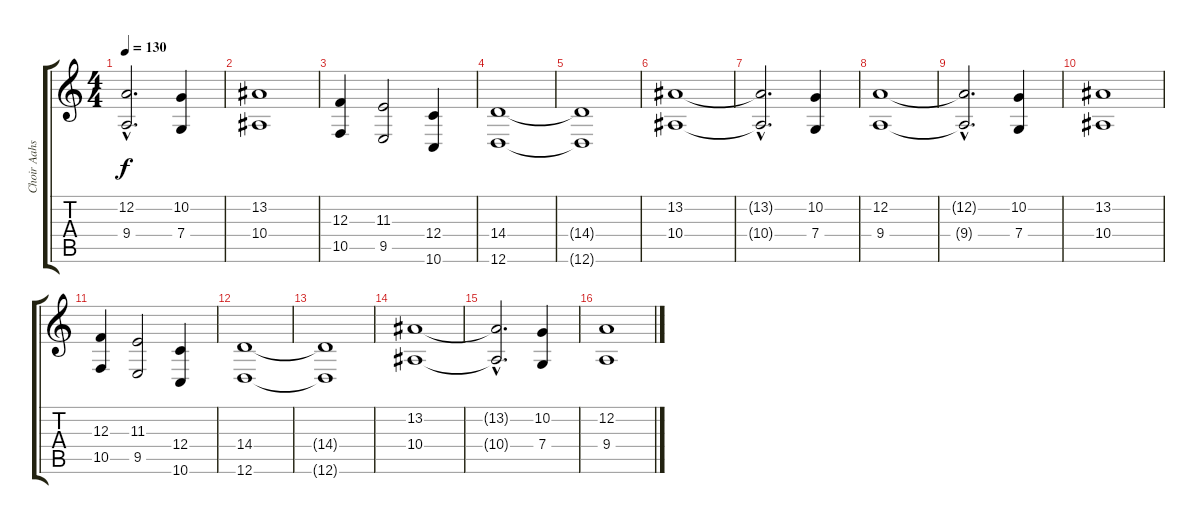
\track ("Choir Aahs" "Choir Aahs") {instrument choiraahs}
\staff {score tabs}
\tuning (D4 A3 F3 C3 G2 D2) {hide}
\ts (4 4)
\tempo 130
\clef g2
\ks c
(12.2{hac t} 9.4{hac t}).2{d dy f} (10.2 7.4).4 |
(13.2 10.4).1 |
(12.3 10.5).4 (11.3 9.5).2 (12.4 10.6).4 |
(14.4 12.6).1 |
(14.4{t} 12.6{t}).1 |
(13.2 10.4).1 |
(13.2{hac t} 10.4{hac t}).2{d} (10.2 7.4).4 |
(12.2 9.4).1 |
(12.2{hac t} 9.4{hac t}).2{d} (10.2 7.4).4 |
(13.2 10.4).1 |
(12.3 10.5).4 (11.3 9.5).2 (12.4 10.6).4 |
(14.4 12.6).1 |
(14.4{t} 12.6{t}).1 |
(13.2 10.4).1 |
(13.2{hac t} 10.4{hac t}).2{d} (10.2 7.4).4 |
(12.2 9.4).1
